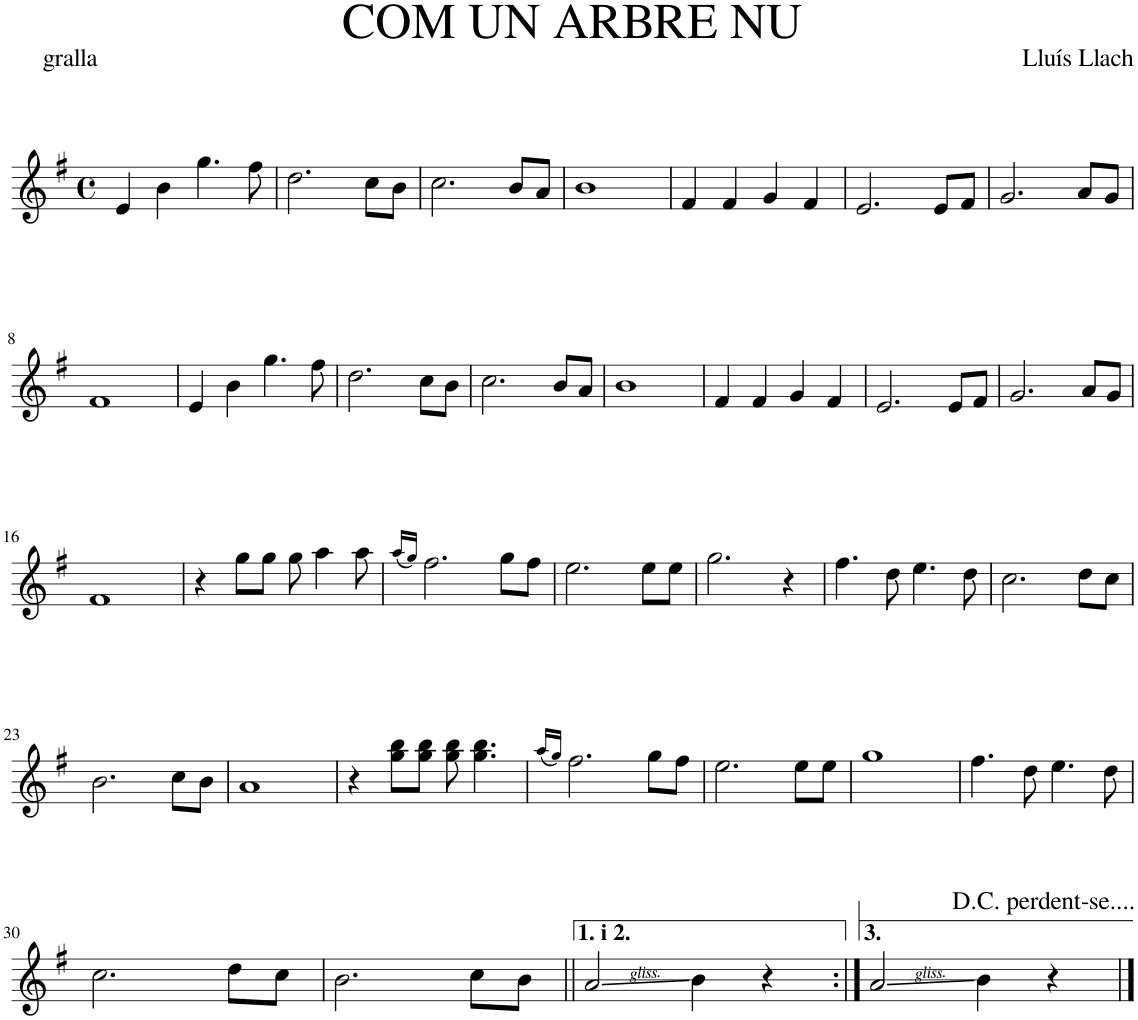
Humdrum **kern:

**kern
*part1
*staff1
*I"Gralla1
*I'Gr1.
*clefG2
*k[f#]
*M4/4
*met(c)
=1
4e/
4b\
4.gg\
8ff#\
=2
2.dd\
8cc\L
8b\J
=3
2.cc\
8b/L
8a/J
=4
1b
=5
4f#/
4f#/
4g/
4f#/
=6
2.e/
8e/L
8f#/J
=7
2.g/
8a/L
8g/J
!!LO:LB:g=z
=8
1f#
=9
4e/
4b\
4.gg\
8ff#\
=10
2.dd\
8cc\L
8b\J
=11
2.cc\
8b/L
8a/J
=12
1b
=13
4f#/
4f#/
4g/
4f#/
=14
2.e/
8e/L
8f#/J
=15
2.g/
8a/L
8g/J
!!LO:LB:g=z
=16
1f#
=17
4r
8gg\L
8gg\J
8gg\
4aa\
8aa\
=18
(16qaa/LL
16qgg/JJ)
2.ff#\
8gg\L
8ff#\J
=19
2.ee\
8ee\L
8ee\J
=20
2.gg\
4r
=21
4.ff#\
8dd\
4.ee\
8dd\
=22
2.cc\
8dd\L
8cc\J
!!LO:LB:g=z
=23
2.b\
8cc\L
8b\J
=24
1a
=25
4r
8gg\ 8bb\L
8gg\ 8bb\J
8gg\ 8bb\
4.gg\ 4.bb\
=26
(16qaa/LL
16qgg/JJ)
2.ff#\
8gg\L
8ff#\J
=27
2.ee\
8ee\L
8ee\J
=28
1gg
=29
4.ff#\
8dd\
4.ee\
8dd\
!!LO:LB:g=z
=30
2.cc\
8dd\L
8cc\J
=31
2.b\
8cc\L
8b\J
=32||
2a/
4b\
4r
=33:|!
2a/
4b\
4r
!LO:TX:a:t=D.C. perdent-se....
==
*-
